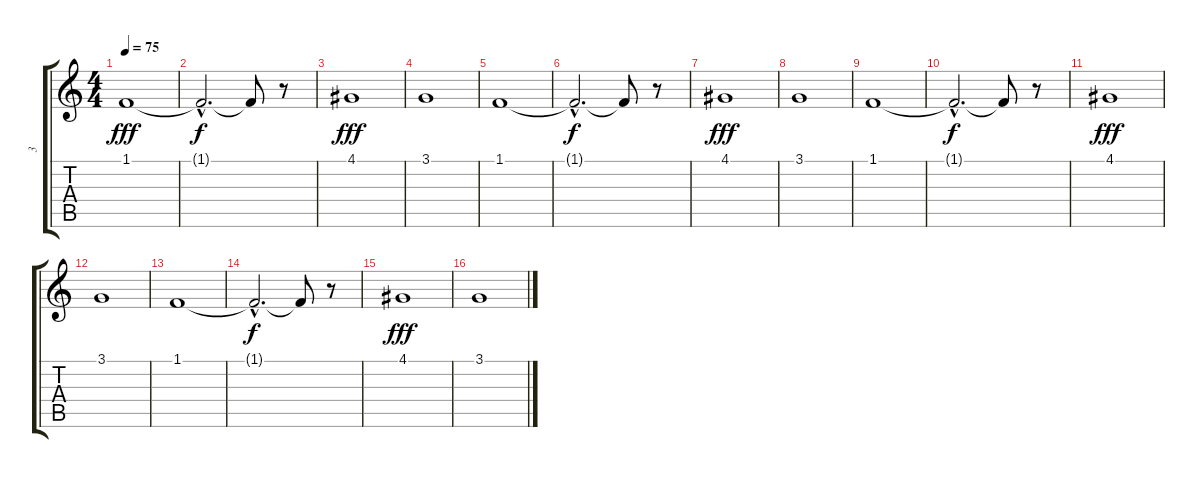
\track ("3" "3") {instrument choiraahs}
\staff {score tabs}
\tuning (E4 B3 G3 D3 A2 E2) {hide}
\ts (4 4)
\tempo 75
\clef g2
\ks c
1.1.1{dy fff} |
1.1{hac t}.2{d dy f} 1.1{t}.8 r.8 |
4.1.1{dy fff} |
3.1.1 |
1.1.1 |
1.1{hac t}.2{d dy f} 1.1{t}.8 r.8 |
4.1.1{dy fff} |
3.1.1 |
1.1.1 |
1.1{hac t}.2{d dy f} 1.1{t}.8 r.8 |
4.1.1{dy fff} |
3.1.1 |
1.1.1 |
1.1{hac t}.2{d dy f} 1.1{t}.8 r.8 |
4.1.1{dy fff} |
3.1.1
